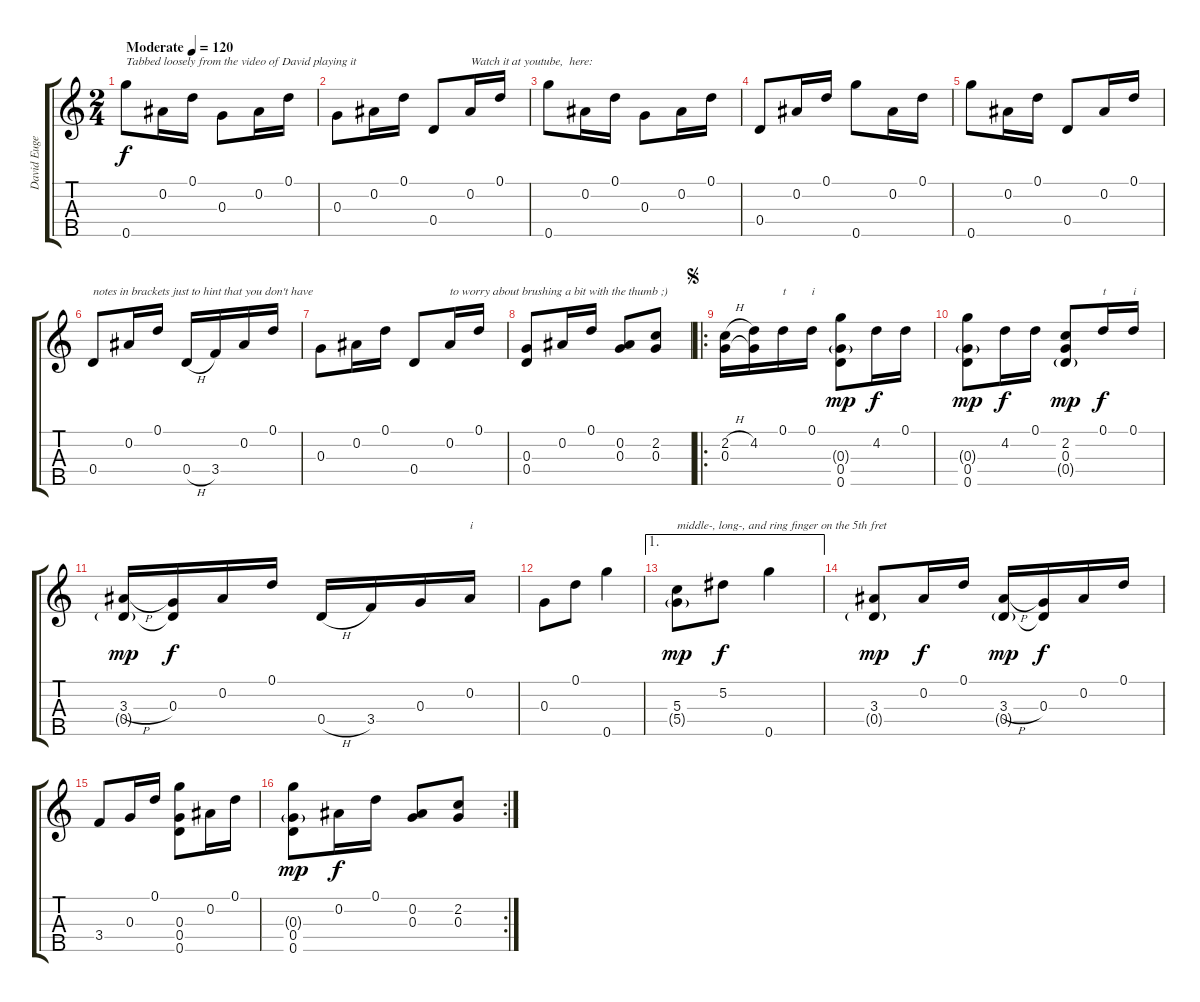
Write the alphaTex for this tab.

\track ("David Eugene Edwards" "David Euge") {instrument acousticguitarsteel}
\staff {score tabs}
\tuning (D4 Bb3 G3 D3 G4) {hide}
\ts (2 4)
\tempo (120 "Moderate")
\clef g2
\ks c
0.5.8{txt "Tabbed loosely from the video of David playing it" dy f instrument acousticguitarsteel} 0.2.16 0.1.16 0.3.8 0.2.16 0.1.16 |
0.3.8 0.2.16 0.1.16 0.4.8 0.2.16{txt "Watch it at youtube,  here:"} 0.1.16 |
0.5.8 0.2.16 0.1.16 0.3.8 0.2.16{txt ""} 0.1.16 |
0.4.8 0.2.16 0.1.16 0.5.8 0.2.16 0.1.16 |
0.5.8 0.2.16 0.1.16 0.4.8 0.2.16 0.1.16 |
0.4.8{txt "notes in brackets just to hint that you don't have"} 0.2.16 0.1.16 0.4{h}.16 3.4.16 0.2.16 0.1.16 |
0.3.8 0.2.16 0.1.16 0.4.8 0.2.16{txt "to worry about brushing a bit with the thumb ;)"} 0.1.16 |
(0.3 0.4).8 0.2.16 0.1.16 (0.2 0.3).8 (2.2 0.3).8 |
\ro
\jump segno
(2.2{h} 0.3).16 (4.2 0.3{t}).16 0.1.16{txt "t"} 0.1.16{txt "i"} (0.3{g} 0.4 0.5).8{dy mp} 4.2.16{dy f} 0.1.16 |
(0.3{g} 0.4 0.5).8{dy mp} 4.2.16{dy f} 0.1.16 (2.2 0.3 0.4{g}).8{dy mp} 0.1.16{txt "t" dy f} 0.1.16{txt "i"} |
(3.3{h} 0.4{g}).16{dy mp} (0.3 0.4{t}).16{dy f} 0.2.16 0.1.16 0.4{h}.16 3.4.16 0.3.16 0.2.16{txt "i"} |
0.3.8 0.1.8 0.5.4 |
\ae 1
(5.3 5.4{g}).8{txt "middle-, long-, and ring finger on the 5th fret" dy mp} 5.2.8{dy f} 0.5.4 |
(3.3 0.4{g}).8{dy mp} 0.2.16{dy f} 0.1.16 (3.3{h} 0.4{g}).16{dy mp} (0.3 0.4{t}).16{dy f} 0.2.16 0.1.16 |
3.4.8 0.3.16 0.1.16 (0.3 0.4 0.5).8 0.2.16 0.1.16 |
\rc 2
(0.3{g} 0.4 0.5).8{dy mp} 0.2.16{dy f} 0.1.16 (0.2 0.3).8 (2.2 0.3).8
